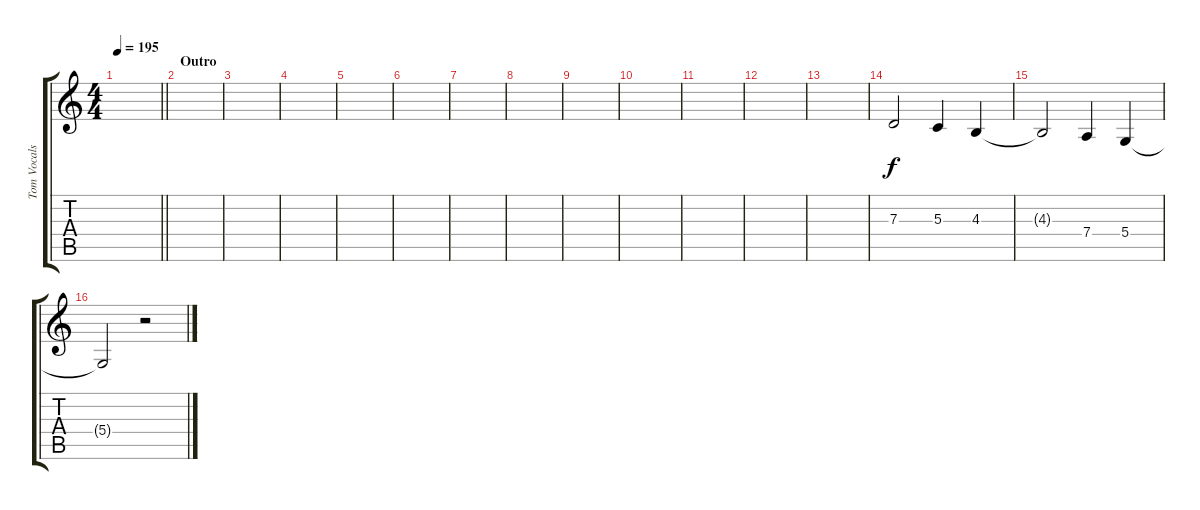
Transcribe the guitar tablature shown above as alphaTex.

\track ("Tom Vocals" "Tom Vocals") {instrument tenorsax}
\staff {score tabs}
\tuning (E4 B3 G3 D3 A2 E2) {hide}
\ts (4 4)
\tempo 195
\clef g2
\barLineRight lightlight
\ks c
|
\section ("" "Outro")
|
|
|
|
|
|
|
|
|
|
|
|
7.3.2 5.3.4 4.3.4 |
4.3{t}.2 7.4.4 5.4.4 |
5.4{t}.2 r.2
